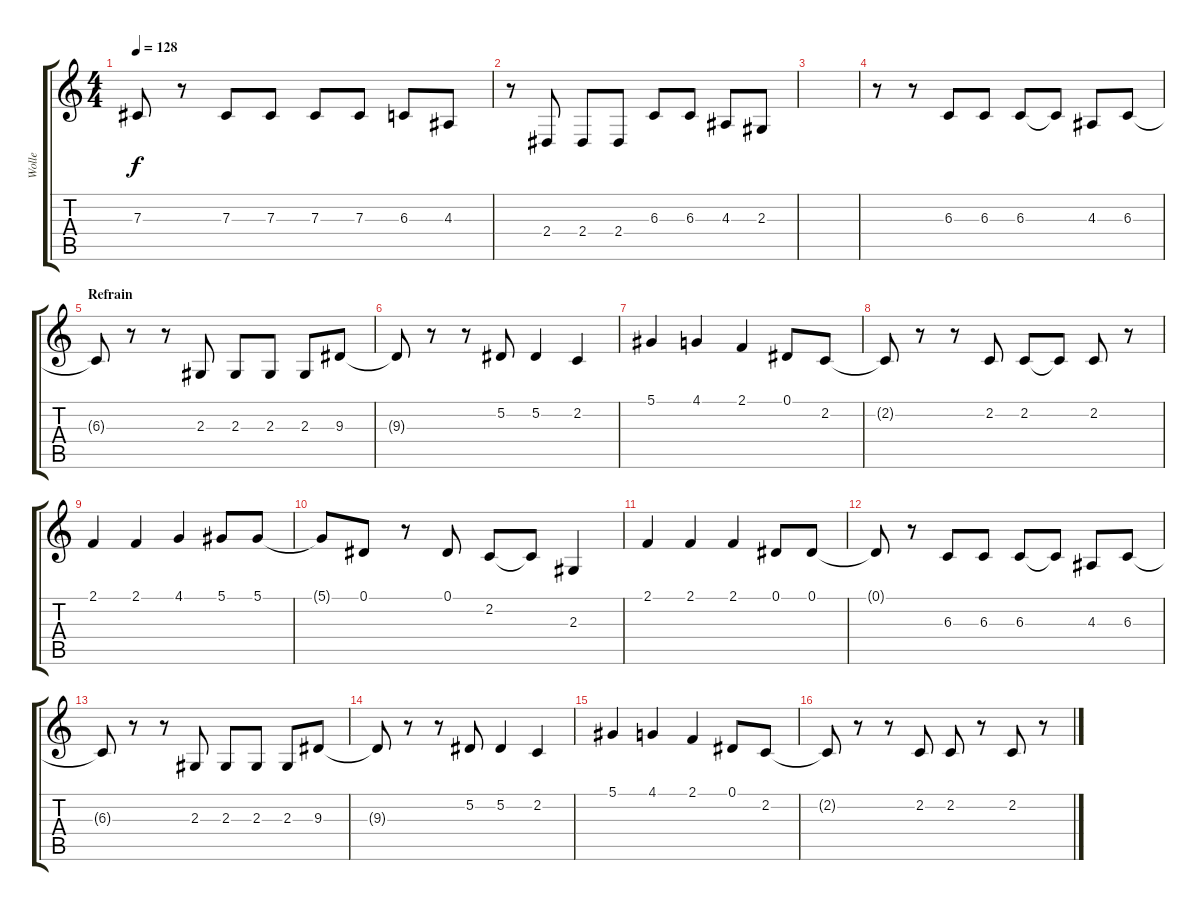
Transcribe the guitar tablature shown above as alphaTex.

\track ("Wolle" "Wolle") {instrument clarinet}
\staff {score tabs}
\tuning (Eb4 Bb3 Gb3 Db3 Ab2 Eb2) {hide}
\ts (4 4)
\tempo 128
\clef g2
\ks c
7.3{t}.8{dy f} r.8 7.3.8 7.3.8 7.3.8 7.3.8 6.3.8 4.3.8 |
r.8 2.4.8 2.4.8 2.4.8 6.3.8 6.3.8 4.3.8 2.3.8 |
|
r.8 r.8 6.3.8 6.3.8 6.3.8 6.3{t}.8 4.3.8 6.3.8 |
\section ("" "Refrain")
6.3{t}.8 r.8 r.8 2.3.8 2.3.8 2.3.8 2.3.8 9.3.8 |
9.3{t}.8 r.8 r.8 5.2.8 5.2.4 2.2.4 |
5.1.4 4.1.4 2.1.4 0.1.8 2.2.8 |
2.2{t}.8 r.8 r.8 2.2.8 2.2.8 2.2{t}.8 2.2.8 r.8 |
2.1.4 2.1.4 4.1.4 5.1.8 5.1.8 |
5.1{t}.8 0.1.8 r.8 0.1.8 2.2.8 2.2{t}.8 2.3.4 |
2.1.4 2.1.4 2.1.4 0.1.8 0.1.8 |
0.1{t}.8 r.8 6.3.8 6.3.8 6.3.8 6.3{t}.8 4.3.8 6.3.8 |
6.3{t}.8 r.8 r.8 2.3.8 2.3.8 2.3.8 2.3.8 9.3.8 |
9.3{t}.8 r.8 r.8 5.2.8 5.2.4 2.2.4 |
5.1.4 4.1.4 2.1.4 0.1.8 2.2.8 |
2.2{t}.8 r.8 r.8 2.2.8 2.2.8 r.8 2.2.8 r.8
